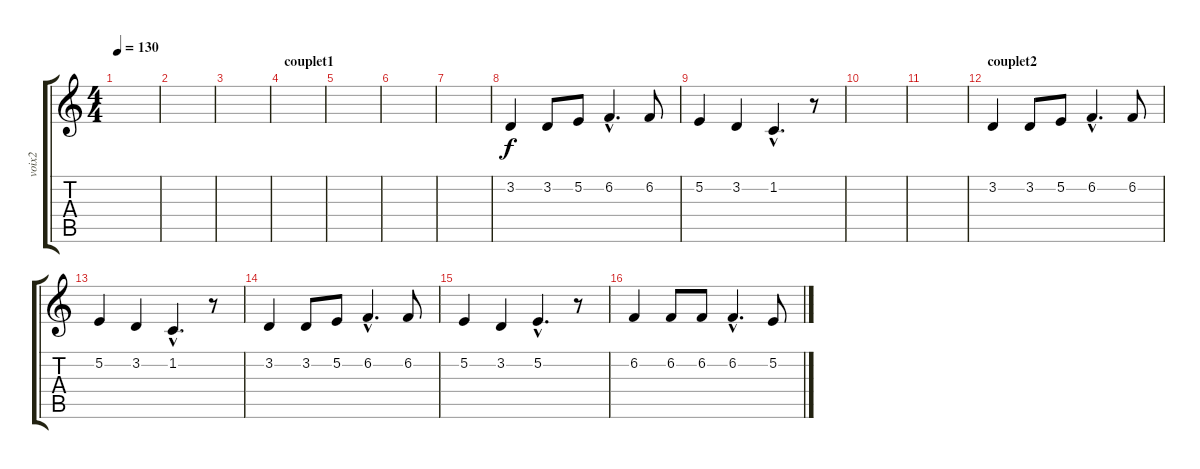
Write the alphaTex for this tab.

\track ("voix2" "voix2") {instrument lead2sawtooth}
\staff {score tabs}
\tuning (E4 B3 G3 D3 A2 E2) {hide}
\ts (4 4)
\tempo 130
\clef g2
\ks c
|
|
|
\section ("" "couplet1")
|
|
|
|
3.2.4 3.2.8 5.2.8 6.2{hac}.4{d} 6.2.8 |
5.2.4 3.2.4 1.2{hac}.4{d} r.8 |
|
|
\section ("" "couplet2")
3.2.4 3.2.8 5.2.8 6.2{hac}.4{d} 6.2.8 |
5.2.4 3.2.4 1.2{hac}.4{d} r.8 |
3.2.4 3.2.8 5.2.8 6.2{hac}.4{d} 6.2.8 |
5.2.4 3.2.4 5.2{hac}.4{d} r.8 |
6.2.4 6.2.8 6.2.8 6.2{hac}.4{d} 5.2.8
